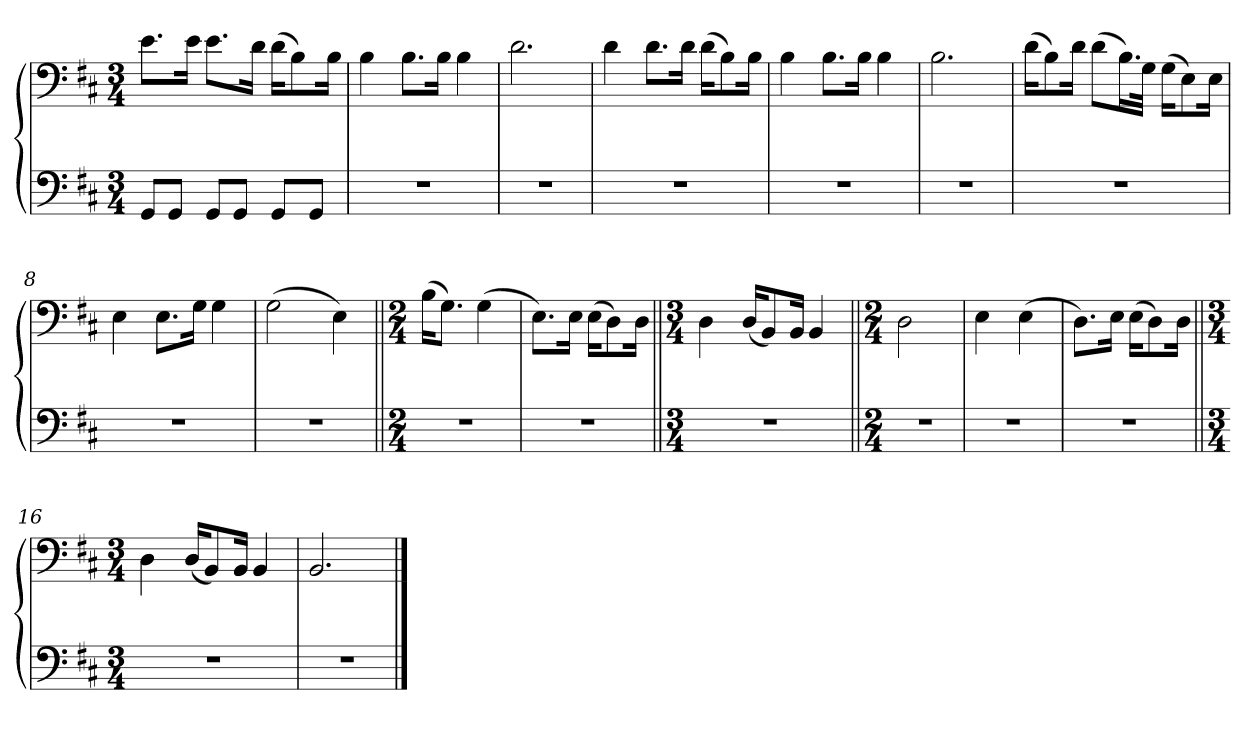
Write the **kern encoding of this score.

**kern	**kern
*part1	*part1
*staff2	*staff1
*clefF4	*clefF4
*k[f#c#]	*k[f#c#]
*M3/4	*M3/4
=1	=1
8GG/L	8.e\L
8GG/J	.
.	16e\Jk
8GG/L	8.e\L
8GG/J	.
.	16d\Jk
8GG/L	(16d\KL
.	8B\)
8GG/J	.
.	16B\Jk
=2	=2
2.r	4B\
.	8.B\L
.	16B\Jk
.	4B\
=3	=3
2.r	2.d\
=4	=4
2.r	4d\
.	8.d\L
.	16d\Jk
.	(16d\KL
.	8B\)
.	16B\Jk
=5	=5
2.r	4B\
.	8.B\L
.	16B\Jk
.	4B\
=6	=6
2.r	2.B\
=7	=7
2.r	(16d\KL
.	8B\)
.	16d\Jk
.	(8d\L
.	16.B\L)
.	32G\JJk
.	(16G\KL
.	8E\)
.	16E\Jk
=8	=8
2.r	4E\
.	8.E\L
.	16G\Jk
.	4G\
=9	=9
2.r	(2G\
.	4E\)
=10||	=10||
*M2/4	*M2/4
2r	(16B\KL
.	8.G\J)
.	(4G\
=11	=11
2r	8.E\L)
.	16E\Jk
.	(16E\KL
.	8D\)
.	16D\Jk
=12||	=12||
*M3/4	*M3/4
2.r	4D\
.	(16D/KL
.	8BB/)
.	16BB/Jk
.	4BB/
=13||	=13||
*M2/4	*M2/4
2r	2D\
=14	=14
2r	4E\
.	(4E\
=15	=15
2r	8.D\L)
.	16E\Jk
.	(16E\KL
.	8D\)
.	16D\Jk
=16||	=16||
*M3/4	*M3/4
2.r	4D\
.	(16D/KL
.	8BB/)
.	16BB/Jk
.	4BB/
=17	=17
2.r	2.BB/
==	==
*-	*-
